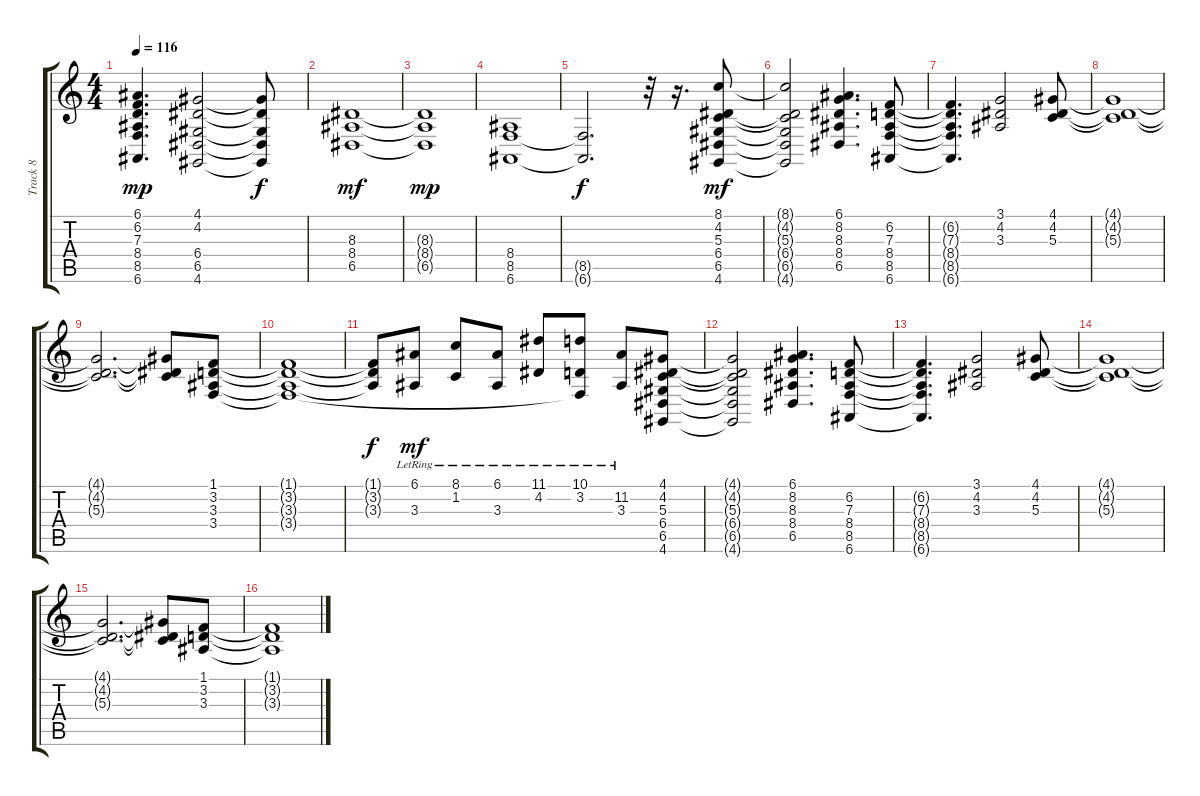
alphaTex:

\track ("Track 8" "Track 8") {instrument stringensemble1}
\staff {score tabs}
\tuning (E4 B3 G3 D3 A2 E2) {hide}
\ts (4 4)
\tempo 116
\clef g2
\ks c
(6.1 6.2 7.3 8.4 8.5 6.6).4{d dy mp} (4.1 4.2 6.4 6.5 4.6).2 (4.1{t} 4.2{t} 6.4{t} 6.5{t} 4.6{t}).8{dy f} |
(8.3 8.4 6.5).1{dy mf} |
(8.3{t} 8.4{t} 6.5{t}).1{dy mp} |
(8.4 8.5 6.6).1 |
(8.5{t} 6.6{t}).2{d dy f} r.32 r.16{d} (8.1 4.2 5.3 6.4 6.5 4.6).8{dy mf} |
(8.1{t} 4.2{t} 5.3{t} 6.4{t} 6.5{t} 4.6{t}).2 (6.1 8.2 8.3 8.4 6.5).4{d} (6.2 7.3 8.4 8.5 6.6).8 |
(6.2{t} 7.3{t} 8.4{t} 8.5{t} 6.6{t}).4{d} (3.1 4.2 3.3).2 (4.1 4.2 5.3).8 |
(4.1{t} 4.2{t} 5.3{t}).1 |
(4.1{t} 4.2{t} 5.3{t}).2{d} (4.1{t} 4.2{t} 5.3{t}).8 (1.1 3.2 3.3 3.4).8 |
(1.1{t} 3.2{t} 3.3{t} 3.4{t}).1 |
(1.1{t} 3.2{t} 3.3{t}).8{dy f} (6.1{lr} 3.3).8{dy mf} (8.1{lr} 1.2).8 (6.1{lr} 3.3).8 (11.1{lr} 4.2).8 (10.1{lr} 3.2 3.4{t}).8 (11.2{lr} 3.3).8 (4.1 4.2 5.3 6.4 6.5 4.6).8 |
(4.1{t} 4.2{t} 5.3{t} 6.4{t} 6.5{t} 4.6{t}).2 (6.1 8.2 8.3 8.4 6.5).4{d} (6.2 7.3 8.4 8.5 6.6).8 |
(6.2{t} 7.3{t} 8.4{t} 8.5{t} 6.6{t}).4{d} (3.1 4.2 3.3).2 (4.1 4.2 5.3).8 |
(4.1{t} 4.2{t} 5.3{t}).1 |
(4.1{t} 4.2{t} 5.3{t}).2{d} (4.1{t} 4.2{t} 5.3{t}).8 (1.1 3.2 3.3).8 |
(1.1{t} 3.2{t} 3.3{t}).1
